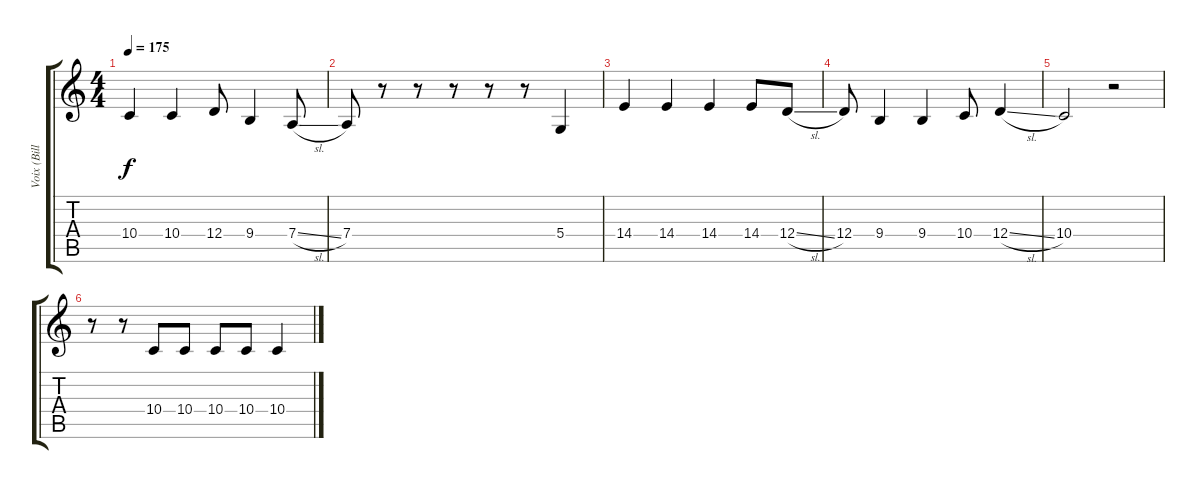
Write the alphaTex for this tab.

\track ("Voix (Billie Joe Armstorng)" "Voix (Bill") {instrument trumpet}
\staff {score tabs}
\tuning (E4 B3 G3 D3 A2 E2) {hide}
\ts (4 4)
\tempo 175
\clef g2
\ks c
10.4.4{dy f} 10.4.4 12.4.8 9.4.4 7.4{sl}.8 |
7.4.8 r.8 r.8 r.8 r.8 r.8 5.4.4 |
14.4.4 14.4.4 14.4.4 14.4.8 12.4{sl}.8 |
12.4.8 9.4.4 9.4.4 10.4.8 12.4{sl}.4 |
10.4.2 r.2 |
r.8 r.8 10.4.8 10.4.8 10.4.8 10.4.8 10.4.4
